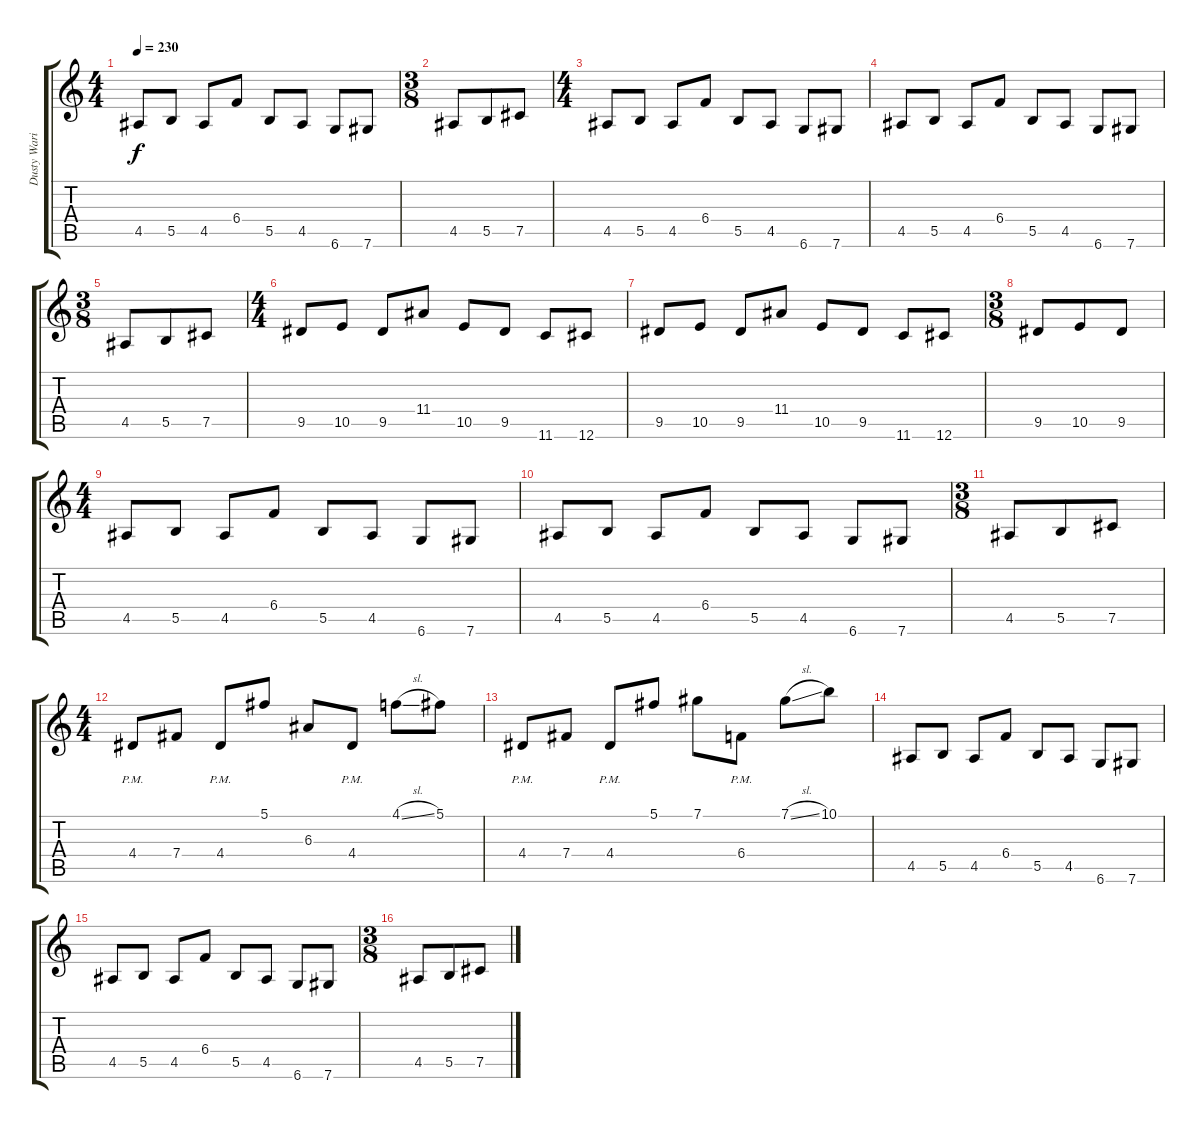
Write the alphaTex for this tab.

\track ("Dusty Waring - Rhythm" "Dusty Wari") {instrument distortionguitar}
\staff {score tabs}
\tuning (Db4 Ab3 E3 B2 Gb2 Db2) {hide}
\ts (4 4)
\tempo 230
\clef g2
\ks c
4.5.8{dy f} 5.5.8 4.5.8 6.4.8 5.5.8 4.5.8 6.6.8 7.6.8 |
\ts (3 8)
4.5.8 5.5.8 7.5.8 |
\ts (4 4)
4.5.8 5.5.8 4.5.8 6.4.8 5.5.8 4.5.8 6.6.8 7.6.8 |
4.5.8 5.5.8 4.5.8 6.4.8 5.5.8 4.5.8 6.6.8 7.6.8 |
\ts (3 8)
4.5.8 5.5.8 7.5.8 |
\ts (4 4)
9.5.8 10.5.8 9.5.8 11.4.8 10.5.8 9.5.8 11.6.8 12.6.8 |
9.5.8 10.5.8 9.5.8 11.4.8 10.5.8 9.5.8 11.6.8 12.6.8 |
\ts (3 8)
9.5.8 10.5.8 9.5.8 |
\ts (4 4)
4.5.8 5.5.8 4.5.8 6.4.8 5.5.8 4.5.8 6.6.8 7.6.8 |
4.5.8 5.5.8 4.5.8 6.4.8 5.5.8 4.5.8 6.6.8 7.6.8 |
\ts (3 8)
4.5.8 5.5.8 7.5.8 |
\ts (4 4)
4.4{pm}.8 7.4.8 4.4{pm}.8 5.1.8 6.3.8 4.4{pm}.8 4.1{sl}.8 5.1.8 |
4.4{pm}.8 7.4.8 4.4{pm}.8 5.1.8 7.1.8 6.4{pm}.8 7.1{sl}.8 10.1.8 |
4.5.8 5.5.8 4.5.8 6.4.8 5.5.8 4.5.8 6.6.8 7.6.8 |
4.5.8 5.5.8 4.5.8 6.4.8 5.5.8 4.5.8 6.6.8 7.6.8 |
\ts (3 8)
4.5.8 5.5.8 7.5.8
